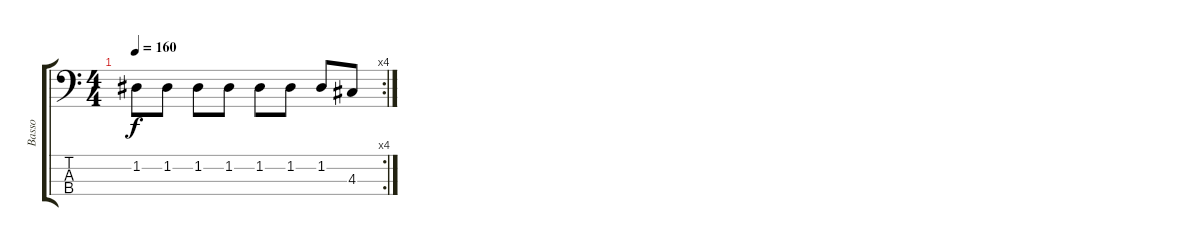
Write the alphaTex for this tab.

\track ("Basso" "Basso") {instrument electricbassfinger}
\staff {score tabs}
\tuning (G2 D2 A1 E1) {hide}
\rc 4
\ts (4 4)
\tempo 160
\clef f4
\ks c
1.2.8{dy f} 1.2.8 1.2.8 1.2.8 1.2.8 1.2.8 1.2.8 4.3.8
